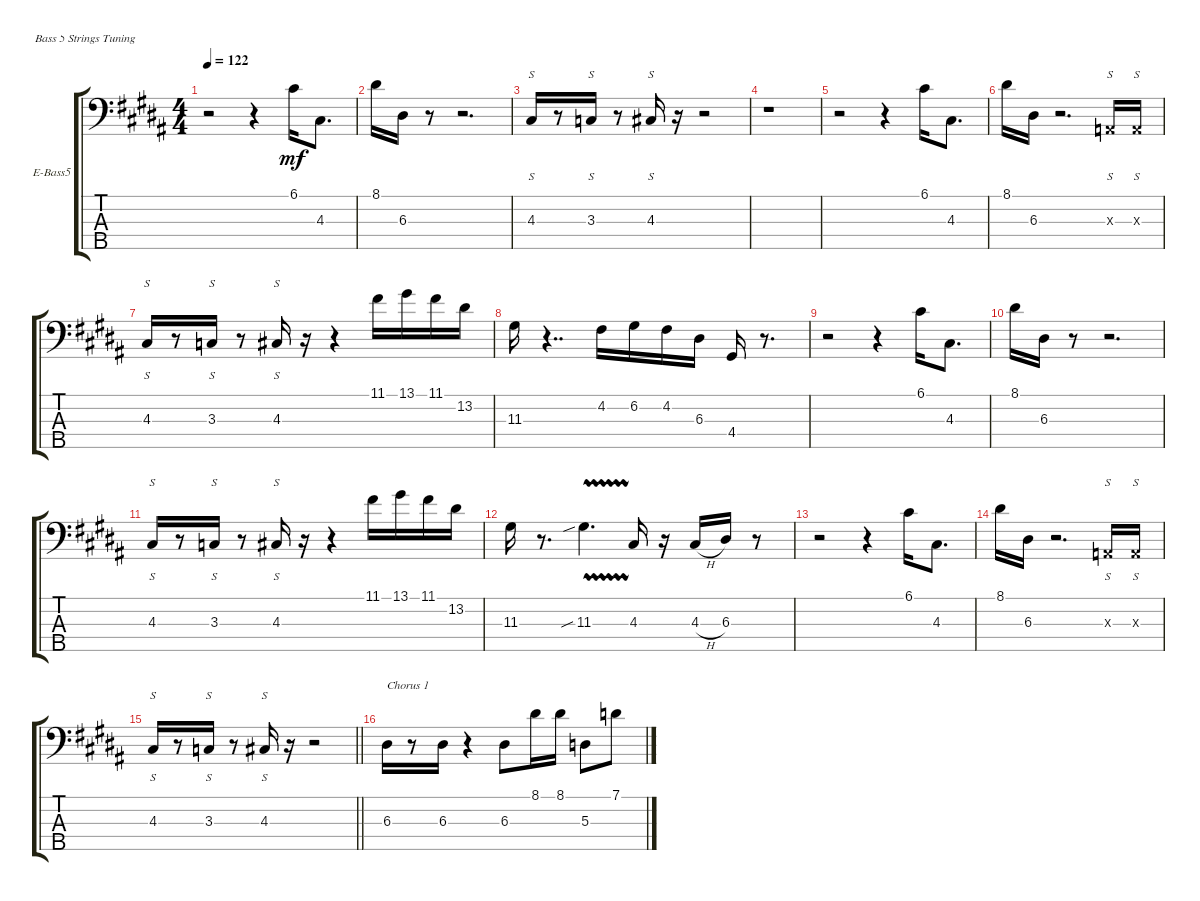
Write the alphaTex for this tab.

\defaultSystemsLayout 4
\bracketExtendMode groupsimilarinstruments
\firstSystemTrackNameOrientation horizontal
\otherSystemsTrackNameOrientation horizontal
\track ("Electric Bass" "E-Bass5") {multiBarRest instrument electricbassfinger}
\staff {score tabs}
\tuning (G2 D2 A1 E1 B0)
\ts (4 4)
\tempo 122
\clef f4
\ks b
r.2{dy mf} r.4 6.1.16 4.3.8{d} |
8.1.16 6.3.16 r.8 r.2{d} |
4.3.16{s} r.8 3.3.16{s} r.8 4.3.16{s} r.16 r.2 |
r.1 |
r.2 r.4 6.1.16 4.3.8{d} |
8.1.16 6.3.16 r.2{d} 0.3{x}.16{s} 0.3{x}.16{s} |
4.3.16{s} r.8 3.3.16{s} r.8 4.3.16{s} r.16 r.4 11.1.16 13.1.16 11.1.16 13.2.16 |
11.3.16 r.4{dd} 4.2.16 6.2.16 4.2.16 6.3.16 4.4.16 r.8{d} |
r.2 r.4 6.1.16 4.3.8{d} |
8.1.16 6.3.16 r.8 r.2{d} |
4.3.16{s} r.8 3.3.16{s} r.8 4.3.16{s} r.16 r.4 11.1.16 13.1.16 11.1.16 13.2.16 |
11.3.16 r.8{d} 11.3{vw sib}.4{d} 4.3.16 r.16 4.3{h}.16 6.3.16 r.8 |
r.2 r.4 6.1.16 4.3.8{d} |
8.1.16 6.3.16 r.2{d} 0.3{x}.16{s} 0.3{x}.16{s} |
\barLineRight lightlight
4.3.16{s} r.8 3.3.16{s} r.8 4.3.16{s} r.16 r.2 |
6.3.16{txt "Chorus 1"} r.8 6.3.16 r.4 6.3.8 8.1.16 8.1.16 5.3.8 7.1.8
